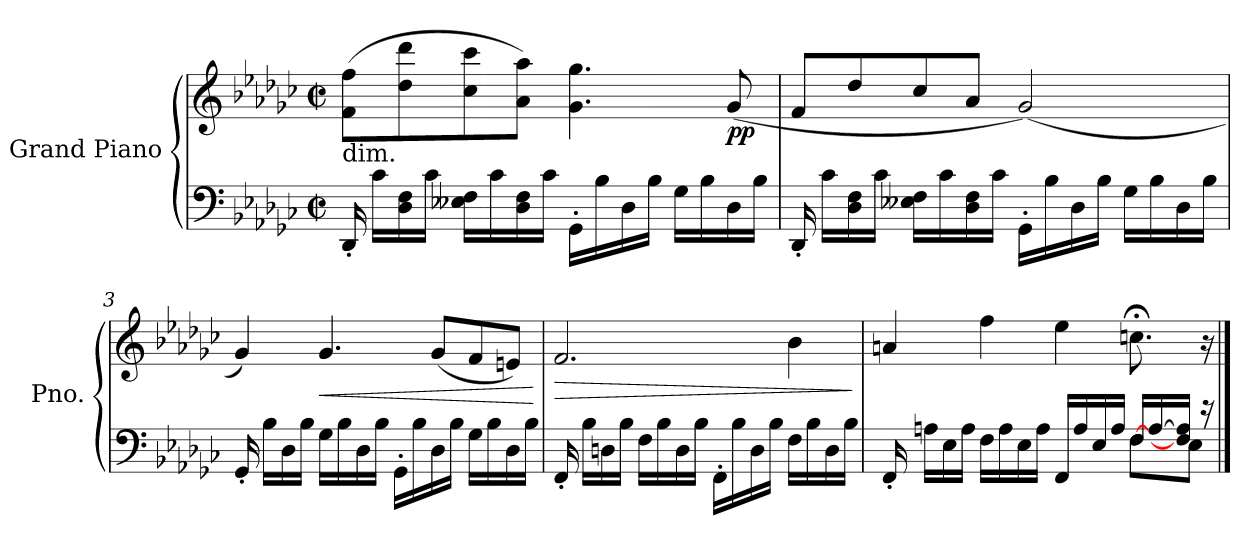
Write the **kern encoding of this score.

**kern	**kern	**dynam
*part1	*part1	*part1
*staff2	*staff1	*staff1/2
*I"Grand Piano	*	*
*I'Pno.	*	*
*clefF4	*clefG2	*
*k[b-e-a-d-g-c-]	*k[b-e-a-d-g-c-]	*
*M2/2	*M2/2	*
*met(c|)	*met(c|)	*
*MM91	*MM91	*
=1	=1	=1
!	!LO:TX:b:t=dim.	!
16DD-'/	(>8f\ 8ff\L	.
16c-\LL	.	.
16D-\ 16F\	8dd-\ 8ddd-\	.
16c-\JJ	.	.
16E--X\ 16F\LL	8cc-\ 8ccc-\	.
16c-\	.	.
16D-\ 16F\	8a-\ 8aa-\J)	.
16c-\JJ	.	.
16GG-'\LL	4.g-\ 4.gg-\	.
16B-\	.	.
16D-\	.	.
16B-\JJ	.	.
16G-\LL	.	.
16B-\	.	.
!	!	!LO:DY:b
16D-\	(<8g-/	pp
16B-\JJ	.	.
=2	=2	=2
16DD-'/	8f/L	.
16c-\LL	.	.
16D-\ 16F\	8dd-/	.
16c-\JJ	.	.
16E--X\ 16F\LL	8cc-/	.
16c-\	.	.
16D-\ 16F\	8a-/J	.
16c-\JJ	.	.
16GG-'\LL	(<2g-/)	.
16B-\	.	.
16D-\	.	.
16B-\JJ	.	.
16G-\LL	.	.
16B-\	.	.
16D-\	.	.
16B-\JJ	.	.
!!LO:LB:g=z
=3	=3	=3
16GG-'/	4g-/)	.
16B-\LL	.	.
16D-\	.	.
16B-\JJ	.	.
!	!	!LO:HP:b
16G-\LL	4.g-/	<
16B-\	.	.
16D-\	.	.
16B-\JJ	.	.
16GG-'\LL	.	.
16B-\	.	.
16D-\	(<8g-/L	.
16B-\JJ	.	.
16G-\LL	8f/	.
16B-\	.	.
16D-\	8en/J)	.
16B-\JJ	.	.
.	.	[
=4	=4	=4
!	!	!LO:HP:b
16FF'/	2.f/	>
16B-\LL	.	.
16Dn\	.	.
16B-\JJ	.	.
16F\LL	.	.
16B-\	.	.
16D\	.	.
16B-\JJ	.	.
16FF'\LL	.	.
16B-\	.	.
16D\	.	.
16B-\JJ	.	.
16F\LL	4b-\	.
16B-\	.	.
16D\	.	.
16B-\JJ	.	.
.	.	]
!!LO:LB:g=z
=5	=5	=5
*^	*	*
16FF'/	2.ryy	4an/	.
16An\LL	.	.	.
16E-\	.	.	.
16A\JJ	.	.	.
16F\LL	.	4ff\	.
16A\	.	.	.
16E-\	.	.	.
16A\JJ	.	.	.
16FF/LL	.	4ee-\	.
16A/	.	.	.
16E-/	.	.	.
16A/JJ	.	.	.
[16F/LL	8F\L	8.ccn;<\	.
[16A/	.	.	.
16F/] 16A/]JJ	8E-\J	.	.
16r	.	16r	.
*v	*v	*	*
==	==	==
*-	*-	*-
